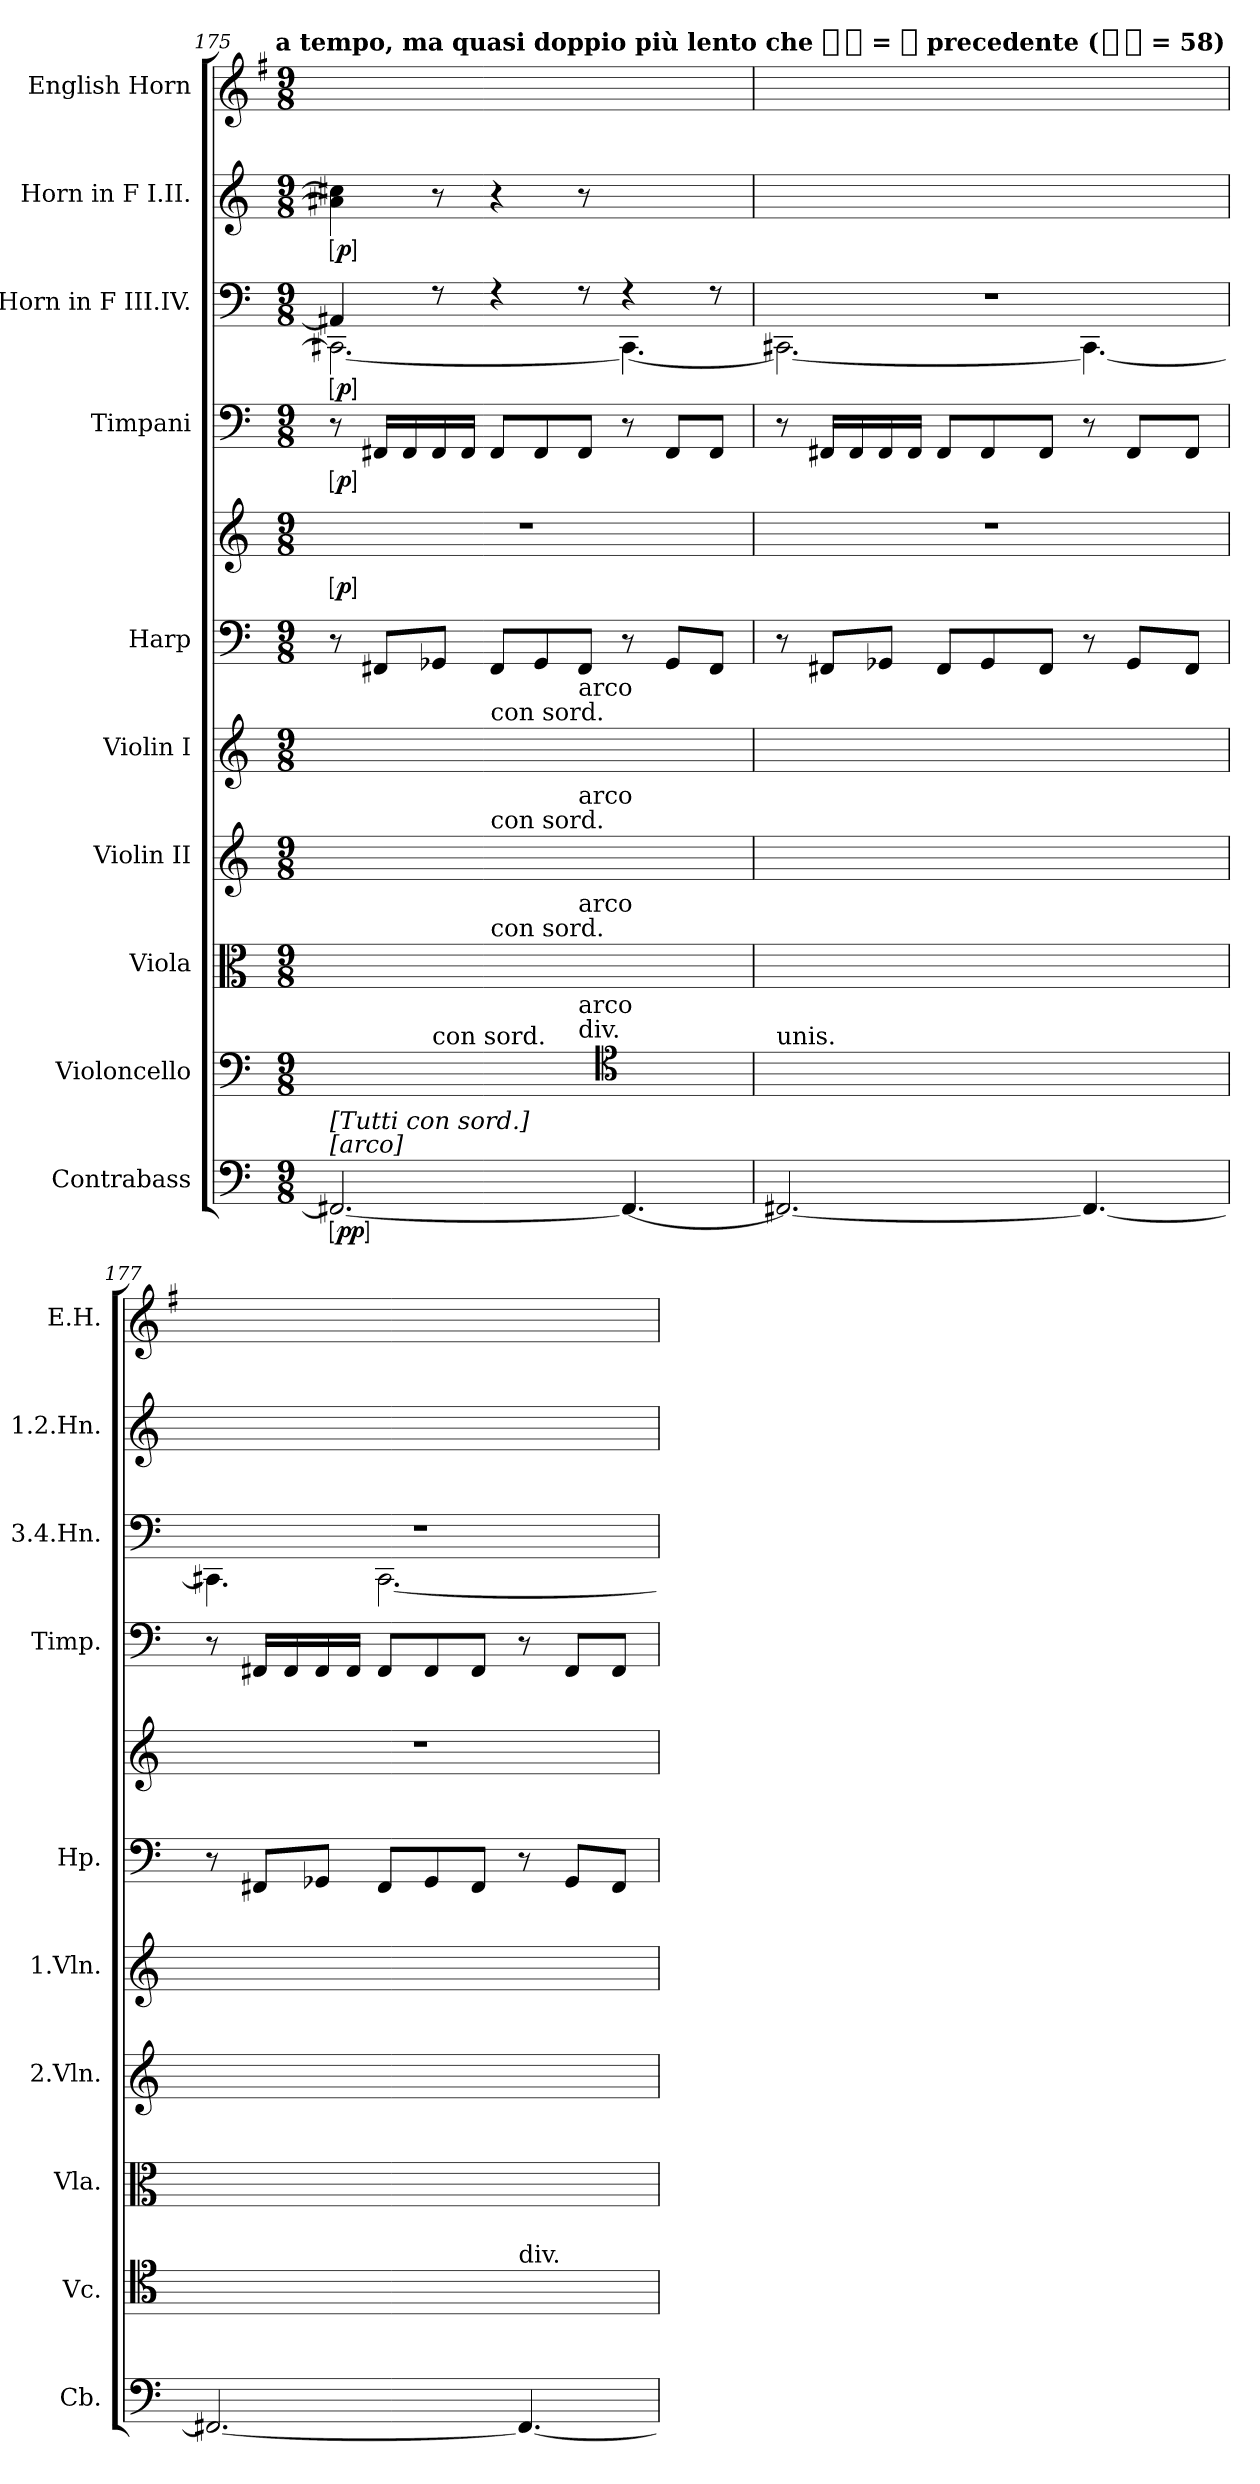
**kern	**dynam	**kern	**kern	**kern	**kern	**kern	**kern	**dynam	**kern	**dynam	**kern	**dynam	**kern	**dynam	**kern
*part10	*part10	*part9	*part8	*part7	*part6	*part5	*part5	*part5	*part4	*part4	*part3	*part3	*part2	*part2	*part1
*staff11	*staff11	*staff10	*staff9	*staff8	*staff7	*staff6	*staff5	*staff5/6	*staff4	*staff4	*staff3	*staff3	*staff2	*staff2	*staff1
*I"Contrabass	*	*I"Violoncello	*I"Viola	*I"Violin II	*I"Violin I	*I"Harp	*	*	*I"Timpani	*	*I"Horn in F III.IV.	*	*I"Horn in F I.II.	*	*I"English Horn
*I'Cb.	*	*I'Vc.	*I'Vla.	*I'2.Vln.	*I'1.Vln.	*I'Hp.	*	*	*I'Timp.	*	*I'3.4.Hn.	*	*I'1.2.Hn.	*	*I'E.H.
*clefF4	*	*clefF4	*clefC3	*clefG2	*clefG2	*clefF4	*clefG2	*	*clefF4	*	*clefF4	*	*clefG2	*	*clefG2
*ITrd7c12	*	*	*	*	*	*	*	*	*	*	*ITrd-3c-5	*	*ITrd4c7	*	*ITrd4c7
*k[]	*	*k[]	*k[]	*k[]	*k[]	*k[]	*k[]	*	*k[]	*	*k[b-]	*	*k[b-]	*	*k[]
*C:	*	*C:	*C:	*C:	*C:	*C:	*C:	*	*C:	*	*F:	*	*F:	*	*C:
!!LO:TX:omd:t=a tempo, ma quasi doppio più lento che [quarter-dot] = [quarter] precedente ([quarter-dot] = 58)
*M9/8	*	*M9/8	*M9/8	*M9/8	*M9/8	*M9/8	*M9/8	*	*M9/8	*	*M9/8	*	*M9/8	*	*M9/8
*MM87	*	*MM87	*MM87	*MM87	*MM87	*MM87	*MM87	*	*MM87	*	*MM87	*	*MM87	*	*MM87
=175	=175	=175	=175	=175	=175	=175	=175	=175	=175	=175	=175	=175	=175	=175	=175
*	*	*	*	*	*	*	*	*	*	*	*^	*	*	*	*
!LO:TX:a:t=[arco]	!	!	!	!	!	!	!	!	!	!	!	!	!	!	!	!
!LO:TX:a:t=[Tutti con sord.]	!	!	!	!	!	!	!	!	!	!	!	!	!	!	!	!
!	!LO:DY:ed=brack	!	!	!	!	!	!	!LO:DY:ed=brack	!	!LO:DY:ed=brack	!	!	!LO:DY:ed=brack	!	!LO:DY:ed=brack	!
2.FFF#X_	pp	4ryy	4ryy	4ryy	4ryy	8r	8%9r	p	8r	p	4D#X]	2.FF#X_	p	4d#X] 4f#X]	p	8%9ryy
.	.	.	.	.	.	8FF#XL	.	.	16FF#XLL	.	.	.	.	.	.	.
.	.	.	.	.	.	.	.	.	16FF#	.	.	.	.	.	.	.
!	!	!LO:TX:a:t=con sord.	!	!	!	!	!	!	!	!	!	!	!	!	!	!
.	.	8ryy	8ryy	8ryy	8ryy	8GG-XJ	.	.	16FF#	.	8r	.	.	8r	.	.
.	.	.	.	.	.	.	.	.	16FF#JJ	.	.	.	.	.	.	.
!	!	!	!	!	!LO:TX:a:t=con sord.	!	!	!	!	!	!	!	!	!	!	!
!	!	!	!	!LO:TX:a:t=con sord.	!	!	!	!	!	!	!	!	!	!	!	!
!	!	!	!LO:TX:a:t=con sord.	!	!	!	!	!	!	!	!	!	!	!	!	!
.	.	4ryy	4ryy	4ryy	4ryy	8FF#L	.	.	8FF#L	.	4r	.	.	4r	.	.
.	.	.	.	.	.	8GG-	.	.	8FF#	.	.	.	.	.	.	.
!	!	!	!	!	!LO:TX:a:t=arco	!	!	!	!	!	!	!	!	!	!	!
!	!	!	!	!LO:TX:a:t=arco	!	!	!	!	!	!	!	!	!	!	!	!
!	!	!	!LO:TX:a:t=arco	!	!	!	!	!	!	!	!	!	!	!	!	!
!	!	!LO:TX:a:t=div.	!	!	!	!	!	!	!	!	!	!	!	!	!	!
!	!	!LO:TX:a:t=arco	!	!	!	!	!	!	!	!	!	!	!	!	!	!
.	.	8ryy	8ryy	8ryy	8ryy	8FF#J	.	.	8FF#J	.	8r	.	.	8r	.	.
*	*	*clefC4	*	*	*	*	*	*	*	*	*	*	*	*	*	*
4.FFF#_	.	4.ryy	4.ryy	4.ryy	4.ryy	8r	.	.	8r	.	4r	4.FF#_	.	4.ryy	.	.
.	.	.	.	.	.	8GG-L	.	.	8FF#L	.	.	.	.	.	.	.
.	.	.	.	.	.	8FF#J	.	.	8FF#J	.	8r	.	.	.	.	.
=176	=176	=176	=176	=176	=176	=176	=176	=176	=176	=176	=176	=176	=176	=176	=176	=176
!	!	!LO:TX:a:t=unis.	!	!	!	!	!	!	!	!	!	!	!	!	!	!
2.FFF#X_	.	4.ryy	4.ryy	4.ryy	4.ryy	8r	8%9r	.	8r	.	8%9r	2.FF#X_	.	4.ryy	.	8%9ryy
.	.	.	.	.	.	8FF#XL	.	.	16FF#XLL	.	.	.	.	.	.	.
.	.	.	.	.	.	.	.	.	16FF#	.	.	.	.	.	.	.
.	.	.	.	.	.	8GG-XJ	.	.	16FF#	.	.	.	.	.	.	.
.	.	.	.	.	.	.	.	.	16FF#JJ	.	.	.	.	.	.	.
.	.	8.ryy	8.ryy	8.ryy	8.ryy	8FF#L	.	.	8FF#L	.	.	.	.	4ryy	.	.
.	.	.	.	.	.	8GG-	.	.	8FF#	.	.	.	.	.	.	.
.	.	8.ryy	8.ryy	8.ryy	8.ryy	.	.	.	.	.	.	.	.	.	.	.
.	.	.	.	.	.	8FF#J	.	.	8FF#J	.	.	.	.	8ryy	.	.
4.FFF#_	.	8.ryy	8.ryy	8.ryy	8.ryy	8r	.	.	8r	.	.	4.FF#_	.	4ryy	.	.
.	.	.	.	.	.	8GG-L	.	.	8FF#L	.	.	.	.	.	.	.
.	.	8.ryy	8.ryy	8.ryy	8.ryy	.	.	.	.	.	.	.	.	.	.	.
.	.	.	.	.	.	8FF#J	.	.	8FF#J	.	.	.	.	8ryy	.	.
=177	=177	=177	=177	=177	=177	=177	=177	=177	=177	=177	=177	=177	=177	=177	=177	=177
2.FFF#X_	.	2.ryy	2.ryy	2.ryy	2.ryy	8r	8%9r	.	8r	.	8%9r	4.FF#X]	.	4ryy	.	8%9ryy
.	.	.	.	.	.	8FF#XL	.	.	16FF#XLL	.	.	.	.	.	.	.
.	.	.	.	.	.	.	.	.	16FF#	.	.	.	.	.	.	.
.	.	.	.	.	.	8GG-XJ	.	.	16FF#	.	.	.	.	8ryy	.	.
.	.	.	.	.	.	.	.	.	16FF#JJ	.	.	.	.	.	.	.
.	.	.	.	.	.	8FF#L	.	.	8FF#L	.	.	[2.FF#	.	4ryy	.	.
.	.	.	.	.	.	8GG-	.	.	8FF#	.	.	.	.	.	.	.
.	.	.	.	.	.	8FF#J	.	.	8FF#J	.	.	.	.	8ryy	.	.
!	!	!LO:TX:a:t=div.	!	!	!	!	!	!	!	!	!	!	!	!	!	!
4.FFF#_	.	4.ryy	4.ryy	4.ryy	4.ryy	8r	.	.	8r	.	.	.	.	4.ryy	.	.
.	.	.	.	.	.	8GG-L	.	.	8FF#L	.	.	.	.	.	.	.
.	.	.	.	.	.	8FF#J	.	.	8FF#J	.	.	.	.	.	.	.
*	*	*	*	*	*	*	*	*	*	*	*v	*v	*	*	*	*
=	=	=	=	=	=	=	=	=	=	=	=	=	=	=	=
*-	*-	*-	*-	*-	*-	*-	*-	*-	*-	*-	*-	*-	*-	*-	*-
